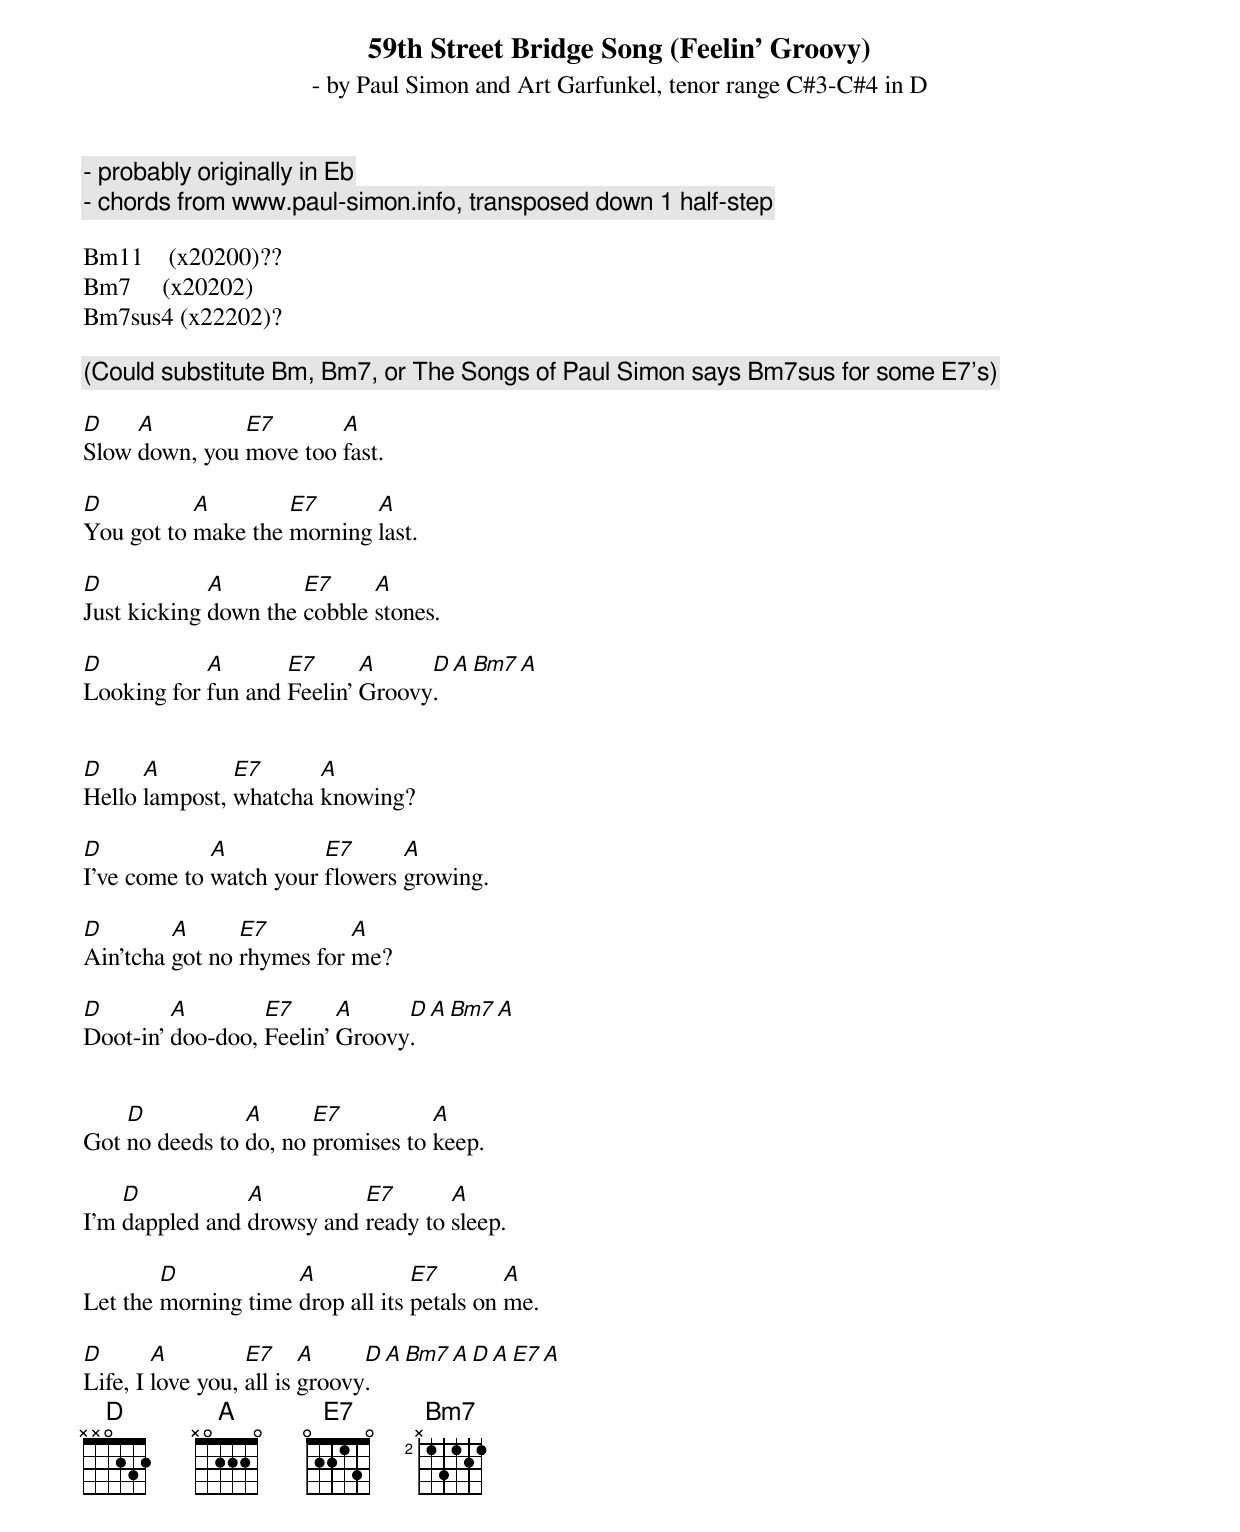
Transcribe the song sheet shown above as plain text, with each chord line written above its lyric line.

59th Street Bridge Song (Feelin' Groovy)
 - by Paul Simon and Art Garfunkel, tenor range C#3-C#4 in D
 - probably originally in Eb
 - chords from www.paul-simon.info, transposed down 1 half-step

Bm11    (x20200)??
Bm7     (x20202)
Bm7sus4 (x22202)?

(Could substitute Bm, Bm7, or The Songs of Paul Simon says Bm7sus for some E7's)

D    A         E7       A
Slow down, you move too fast.

D          A        E7      A
You got to make the morning last.

D            A        E7     A
Just kicking down the cobble stones.

D           A       E7      A     D A Bm7 A
Looking for fun and Feelin' Groovy.


D     A        E7      A
Hello lampost, whatcha knowing?

D            A          E7      A
I've come to watch your flowers growing.

D        A      E7         A
Ain'tcha got no rhymes for me?

D        A        E7      A     D A Bm7 A
Doot-in' doo-doo, Feelin' Groovy.


    D           A      E7          A
Got no deeds to do, no promises to keep.

    D           A          E7       A
I'm dappled and drowsy and ready to sleep.

        D            A            E7        A
Let the morning time drop all its petals on me.

D       A         E7     A     D  A  Bm7  A  D  A  E7  A
Life, I love you, all is groovy.
